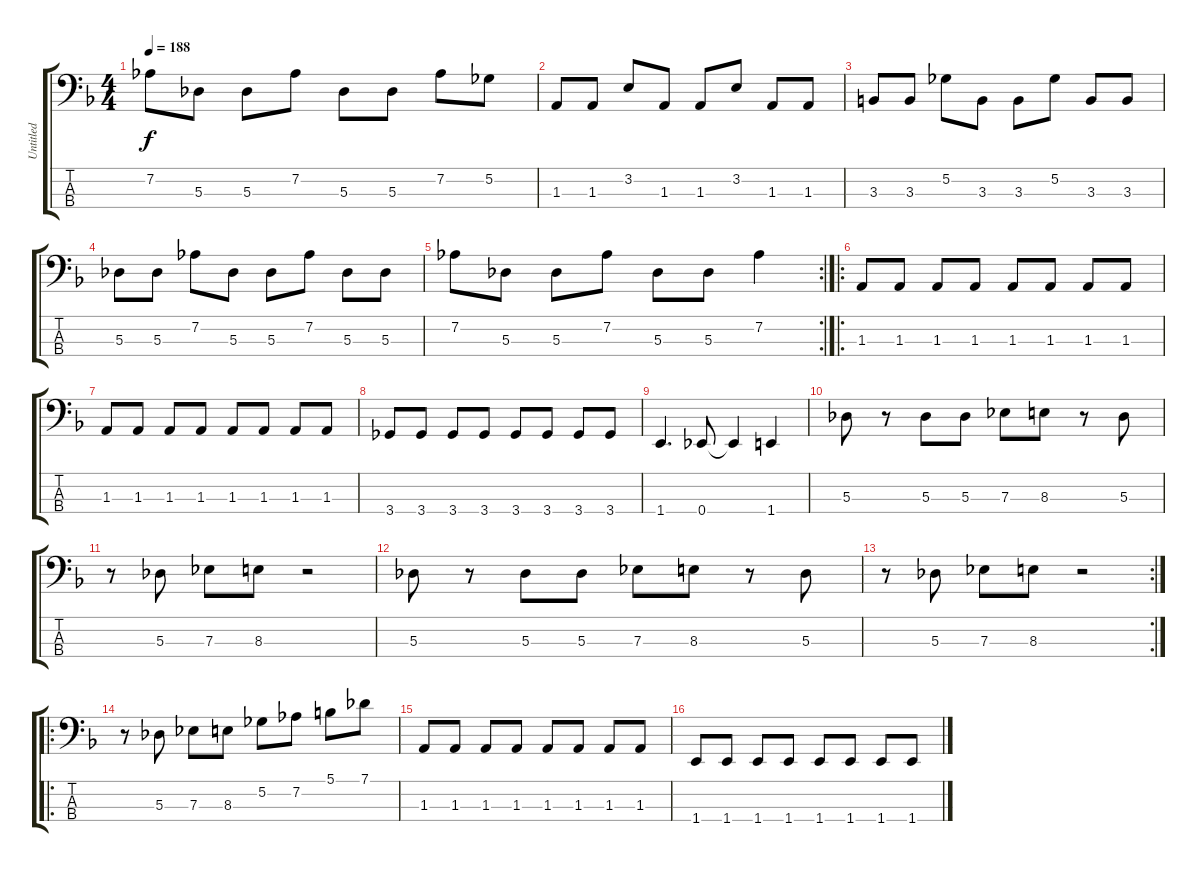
\track ("Untitled" "Untitled") {instrument electricbassfinger}
\staff {score tabs}
\tuning (Gb2 Db2 Ab1 Eb1) {hide}
\ts (4 4)
\tempo 188
\clef f4
\ks f
7.2.8{dy f} 5.3.8 5.3.8 7.2.8 5.3.8 5.3.8 7.2.8 5.2.8 |
1.3.8 1.3.8 3.2.8 1.3.8 1.3.8 3.2.8 1.3.8 1.3.8 |
3.3.8 3.3.8 5.2.8 3.3.8 3.3.8 5.2.8 3.3.8 3.3.8 |
5.3.8 5.3.8 7.2.8 5.3.8 5.3.8 7.2.8 5.3.8 5.3.8 |
\rc 2
7.2.8 5.3.8 5.3.8 7.2.8 5.3.8 5.3.8 7.2.4 |
\ro
1.3.8 1.3.8 1.3.8 1.3.8 1.3.8 1.3.8 1.3.8 1.3.8 |
1.3.8 1.3.8 1.3.8 1.3.8 1.3.8 1.3.8 1.3.8 1.3.8 |
3.4.8 3.4.8 3.4.8 3.4.8 3.4.8 3.4.8 3.4.8 3.4.8 |
1.4.4{d} 0.4.8 0.4{t}.4 1.4.4 |
5.3.8 r.8 5.3.8 5.3.8 7.3.8 8.3.8 r.8 5.3.8 |
r.8 5.3.8 7.3.8 8.3.8 r.2 |
5.3.8 r.8 5.3.8 5.3.8 7.3.8 8.3.8 r.8 5.3.8 |
\rc 2
r.8 5.3.8 7.3.8 8.3.8 r.2 |
\ro
r.8 5.3.8 7.3.8 8.3.8 5.2.8 7.2.8 5.1.8 7.1.8 |
1.3.8{beam merge} 1.3.8 1.3.8 1.3.8 1.3.8 1.3.8 1.3.8 1.3.8 |
1.4.8 1.4.8 1.4.8 1.4.8 1.4.8 1.4.8 1.4.8 1.4.8
